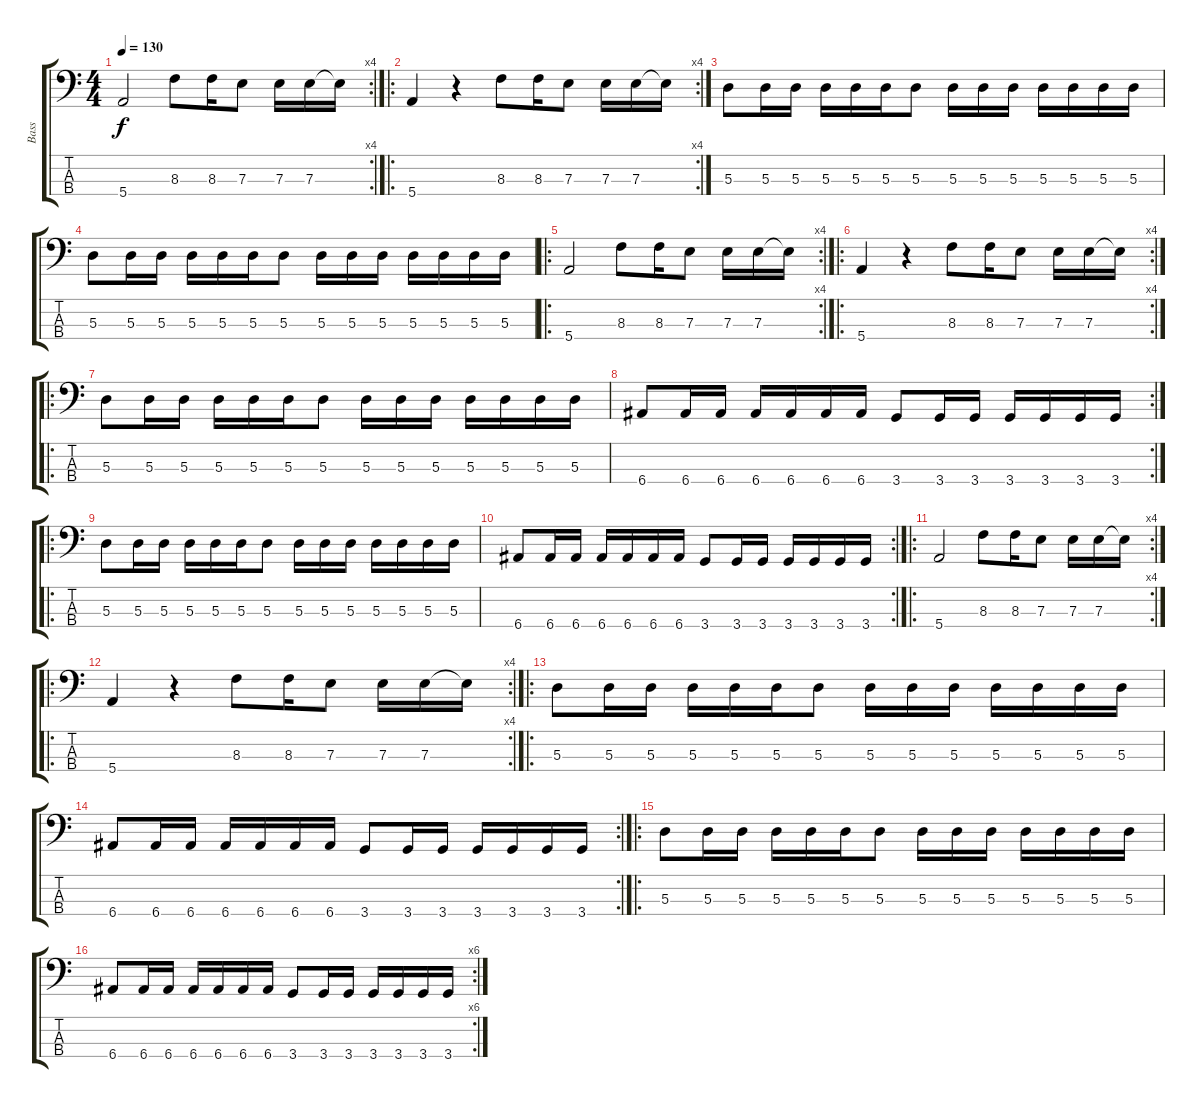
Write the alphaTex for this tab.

\track ("Bass" "Bass") {instrument electricbasspick}
\staff {score tabs}
\tuning (G2 D2 A1 E1) {hide}
\rc 4
\ts (4 4)
\tempo 130
\clef f4
\ks c
5.4.2{dy f instrument electricbasspick} 8.3.8 8.3.16 7.3.8 7.3.16 7.3.16 7.3{t}.16 |
\ro
\rc 4
5.4.4 r.4 8.3.8 8.3.16 7.3.8 7.3.16 7.3.16 7.3{t}.16 |
5.3.8 5.3.16 5.3.16 5.3.16 5.3.16 5.3.16 5.3.8 5.3.16 5.3.16 5.3.16 5.3.16 5.3.16 5.3.16 5.3.16 |
5.3.8 5.3.16 5.3.16 5.3.16 5.3.16 5.3.16 5.3.8 5.3.16 5.3.16 5.3.16 5.3.16 5.3.16 5.3.16 5.3.16 |
\ro
\rc 4
5.4.2 8.3.8 8.3.16 7.3.8 7.3.16 7.3.16 7.3{t}.16 |
\ro
\rc 4
5.4.4 r.4 8.3.8 8.3.16 7.3.8 7.3.16 7.3.16 7.3{t}.16 |
\ro
5.3.8 5.3.16 5.3.16 5.3.16 5.3.16 5.3.16 5.3.8 5.3.16 5.3.16 5.3.16 5.3.16 5.3.16 5.3.16 5.3.16 |
\rc 2
6.4.8 6.4.16 6.4.16 6.4.16 6.4.16 6.4.16 6.4.16 3.4.8 3.4.16 3.4.16 3.4.16 3.4.16 3.4.16 3.4.16 |
\ro
5.3.8 5.3.16 5.3.16 5.3.16 5.3.16 5.3.16 5.3.8 5.3.16 5.3.16 5.3.16 5.3.16 5.3.16 5.3.16 5.3.16 |
\rc 2
6.4.8 6.4.16 6.4.16 6.4.16 6.4.16 6.4.16 6.4.16 3.4.8 3.4.16 3.4.16 3.4.16 3.4.16 3.4.16 3.4.16 |
\ro
\rc 4
5.4.2 8.3.8 8.3.16 7.3.8 7.3.16 7.3.16 7.3{t}.16 |
\ro
\rc 4
5.4.4 r.4 8.3.8 8.3.16 7.3.8 7.3.16 7.3.16 7.3{t}.16 |
\ro
5.3.8 5.3.16 5.3.16 5.3.16 5.3.16 5.3.16 5.3.8 5.3.16 5.3.16 5.3.16 5.3.16 5.3.16 5.3.16 5.3.16 |
\rc 2
6.4.8 6.4.16 6.4.16 6.4.16 6.4.16 6.4.16 6.4.16 3.4.8 3.4.16 3.4.16 3.4.16 3.4.16 3.4.16 3.4.16 |
\ro
5.3.8 5.3.16 5.3.16 5.3.16 5.3.16 5.3.16 5.3.8 5.3.16 5.3.16 5.3.16 5.3.16 5.3.16 5.3.16 5.3.16 |
\rc 6
6.4.8 6.4.16 6.4.16 6.4.16 6.4.16 6.4.16 6.4.16 3.4.8 3.4.16 3.4.16 3.4.16 3.4.16 3.4.16 3.4.16
